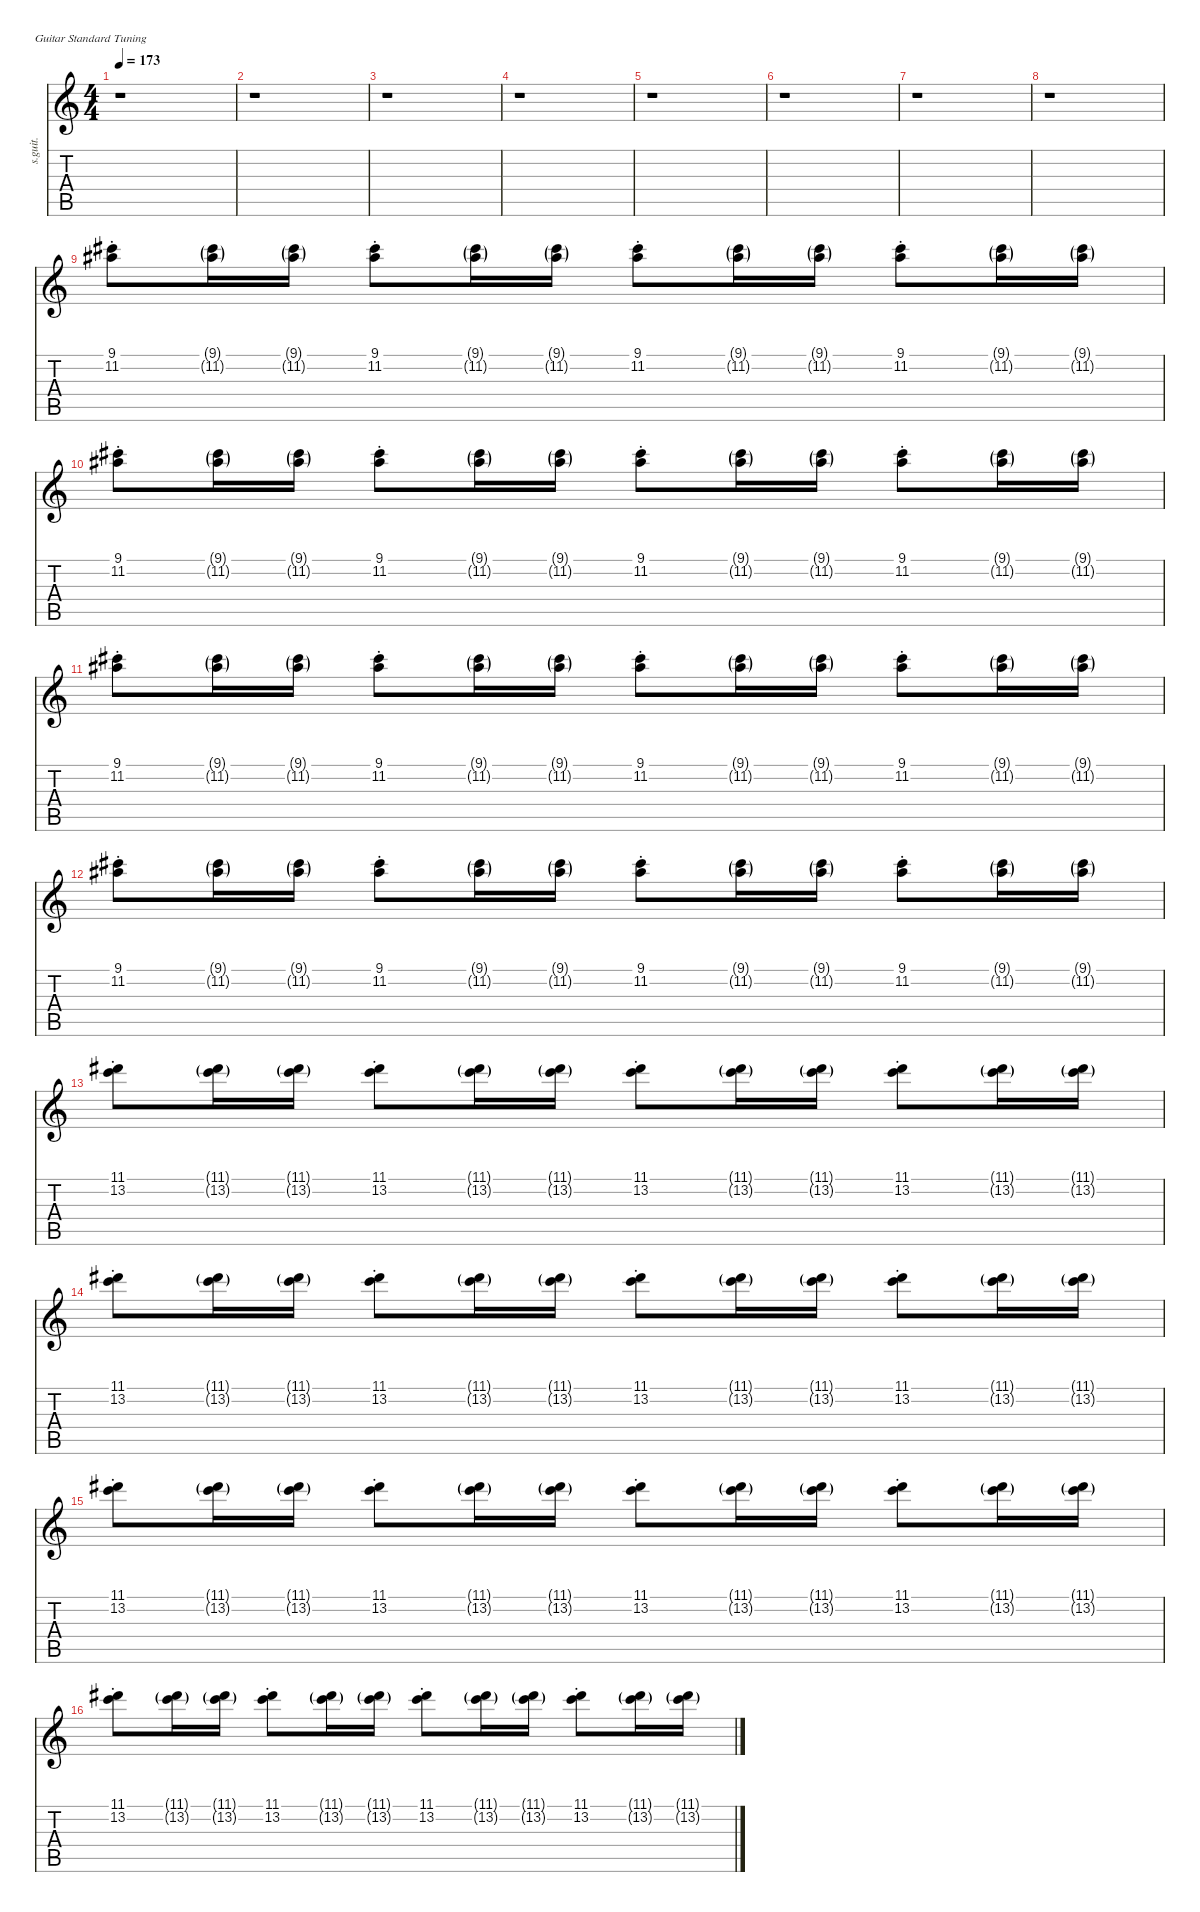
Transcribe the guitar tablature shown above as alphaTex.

\defaultSystemsLayout 4
\hideDynamics
\bracketExtendMode nobrackets
\track ("Synthesizer #2 (Right Hand)" "s.guit.") {instrument pad2warm}
\staff {score tabs}
\tuning (E4 B3 G3 D3 A2 E2)
\displaytranspose 12
\ts (4 4)
\tempo 173
\clef g2
\ks c
r.1{dy mf} |
r.1 |
r.1 |
r.1 |
r.1 |
r.1 |
r.1 |
r.1 |
(9.1{st acc #} 11.2{st acc #}).8{lyrics (0 "") lyrics (1 "") lyrics (2 "") lyrics (3 "") lyrics (4 "")} (9.1{g acc #} 11.2{g acc #}).16{lyrics (0 "") lyrics (1 "") lyrics (2 "") lyrics (3 "") lyrics (4 "")} (9.1{g acc #} 11.2{g acc #}).16{lyrics (0 "") lyrics (1 "") lyrics (2 "") lyrics (3 "") lyrics (4 "")} (9.1{st acc #} 11.2{st acc #}).8{lyrics (0 "") lyrics (1 "") lyrics (2 "") lyrics (3 "") lyrics (4 "")} (9.1{g acc #} 11.2{g acc #}).16{lyrics (0 "") lyrics (1 "") lyrics (2 "") lyrics (3 "") lyrics (4 "")} (9.1{g acc #} 11.2{g acc #}).16{lyrics (0 "") lyrics (1 "") lyrics (2 "") lyrics (3 "") lyrics (4 "")} (9.1{st acc #} 11.2{st acc #}).8{lyrics (0 "") lyrics (1 "") lyrics (2 "") lyrics (3 "") lyrics (4 "")} (9.1{g acc #} 11.2{g acc #}).16{lyrics (0 "") lyrics (1 "") lyrics (2 "") lyrics (3 "") lyrics (4 "")} (9.1{g acc #} 11.2{g acc #}).16{lyrics (0 "") lyrics (1 "") lyrics (2 "") lyrics (3 "") lyrics (4 "")} (9.1{st acc #} 11.2{st acc #}).8{lyrics (0 "") lyrics (1 "") lyrics (2 "") lyrics (3 "") lyrics (4 "")} (9.1{g acc #} 11.2{g acc #}).16{lyrics (0 "") lyrics (1 "") lyrics (2 "") lyrics (3 "") lyrics (4 "")} (9.1{g acc #} 11.2{g acc #}).16{lyrics (0 "") lyrics (1 "") lyrics (2 "") lyrics (3 "") lyrics (4 "")} |
(9.1{st acc #} 11.2{st acc #}).8{lyrics (0 "") lyrics (1 "") lyrics (2 "") lyrics (3 "") lyrics (4 "")} (9.1{g acc #} 11.2{g acc #}).16{lyrics (0 "") lyrics (1 "") lyrics (2 "") lyrics (3 "") lyrics (4 "")} (9.1{g acc #} 11.2{g acc #}).16{lyrics (0 "") lyrics (1 "") lyrics (2 "") lyrics (3 "") lyrics (4 "")} (9.1{st acc #} 11.2{st acc #}).8{lyrics (0 "") lyrics (1 "") lyrics (2 "") lyrics (3 "") lyrics (4 "")} (9.1{g acc #} 11.2{g acc #}).16{lyrics (0 "") lyrics (1 "") lyrics (2 "") lyrics (3 "") lyrics (4 "")} (9.1{g acc #} 11.2{g acc #}).16{lyrics (0 "") lyrics (1 "") lyrics (2 "") lyrics (3 "") lyrics (4 "")} (9.1{st acc #} 11.2{st acc #}).8{lyrics (0 "") lyrics (1 "") lyrics (2 "") lyrics (3 "") lyrics (4 "")} (9.1{g acc #} 11.2{g acc #}).16{lyrics (0 "") lyrics (1 "") lyrics (2 "") lyrics (3 "") lyrics (4 "")} (9.1{g acc #} 11.2{g acc #}).16{lyrics (0 "") lyrics (1 "") lyrics (2 "") lyrics (3 "") lyrics (4 "")} (9.1{st acc #} 11.2{st acc #}).8{lyrics (0 "") lyrics (1 "") lyrics (2 "") lyrics (3 "") lyrics (4 "")} (9.1{g acc #} 11.2{g acc #}).16{lyrics (0 "") lyrics (1 "") lyrics (2 "") lyrics (3 "") lyrics (4 "")} (9.1{g acc #} 11.2{g acc #}).16{lyrics (0 "") lyrics (1 "") lyrics (2 "") lyrics (3 "") lyrics (4 "")} |
(9.1{st acc #} 11.2{st acc #}).8{lyrics (0 "") lyrics (1 "") lyrics (2 "") lyrics (3 "") lyrics (4 "")} (9.1{g acc #} 11.2{g acc #}).16{lyrics (0 "") lyrics (1 "") lyrics (2 "") lyrics (3 "") lyrics (4 "")} (9.1{g acc #} 11.2{g acc #}).16{lyrics (0 "") lyrics (1 "") lyrics (2 "") lyrics (3 "") lyrics (4 "")} (9.1{st acc #} 11.2{st acc #}).8{lyrics (0 "") lyrics (1 "") lyrics (2 "") lyrics (3 "") lyrics (4 "")} (9.1{g acc #} 11.2{g acc #}).16{lyrics (0 "") lyrics (1 "") lyrics (2 "") lyrics (3 "") lyrics (4 "")} (9.1{g acc #} 11.2{g acc #}).16{lyrics (0 "") lyrics (1 "") lyrics (2 "") lyrics (3 "") lyrics (4 "")} (9.1{st acc #} 11.2{st acc #}).8{lyrics (0 "") lyrics (1 "") lyrics (2 "") lyrics (3 "") lyrics (4 "")} (9.1{g acc #} 11.2{g acc #}).16{lyrics (0 "") lyrics (1 "") lyrics (2 "") lyrics (3 "") lyrics (4 "")} (9.1{g acc #} 11.2{g acc #}).16{lyrics (0 "") lyrics (1 "") lyrics (2 "") lyrics (3 "") lyrics (4 "")} (9.1{st acc #} 11.2{st acc #}).8{lyrics (0 "") lyrics (1 "") lyrics (2 "") lyrics (3 "") lyrics (4 "")} (9.1{g acc #} 11.2{g acc #}).16{lyrics (0 "") lyrics (1 "") lyrics (2 "") lyrics (3 "") lyrics (4 "")} (9.1{g acc #} 11.2{g acc #}).16{lyrics (0 "") lyrics (1 "") lyrics (2 "") lyrics (3 "") lyrics (4 "")} |
(9.1{st acc #} 11.2{st acc #}).8{lyrics (0 "") lyrics (1 "") lyrics (2 "") lyrics (3 "") lyrics (4 "")} (9.1{g acc #} 11.2{g acc #}).16{lyrics (0 "") lyrics (1 "") lyrics (2 "") lyrics (3 "") lyrics (4 "")} (9.1{g acc #} 11.2{g acc #}).16{lyrics (0 "") lyrics (1 "") lyrics (2 "") lyrics (3 "") lyrics (4 "")} (9.1{st acc #} 11.2{st acc #}).8{lyrics (0 "") lyrics (1 "") lyrics (2 "") lyrics (3 "") lyrics (4 "")} (9.1{g acc #} 11.2{g acc #}).16{lyrics (0 "") lyrics (1 "") lyrics (2 "") lyrics (3 "") lyrics (4 "")} (9.1{g acc #} 11.2{g acc #}).16{lyrics (0 "") lyrics (1 "") lyrics (2 "") lyrics (3 "") lyrics (4 "")} (9.1{st acc #} 11.2{st acc #}).8{lyrics (0 "") lyrics (1 "") lyrics (2 "") lyrics (3 "") lyrics (4 "")} (9.1{g acc #} 11.2{g acc #}).16{lyrics (0 "") lyrics (1 "") lyrics (2 "") lyrics (3 "") lyrics (4 "")} (9.1{g acc #} 11.2{g acc #}).16{lyrics (0 "") lyrics (1 "") lyrics (2 "") lyrics (3 "") lyrics (4 "")} (9.1{st acc #} 11.2{st acc #}).8{lyrics (0 "") lyrics (1 "") lyrics (2 "") lyrics (3 "") lyrics (4 "")} (9.1{g acc #} 11.2{g acc #}).16{lyrics (0 "") lyrics (1 "") lyrics (2 "") lyrics (3 "") lyrics (4 "")} (9.1{g acc #} 11.2{g acc #}).16{lyrics (0 "") lyrics (1 "") lyrics (2 "") lyrics (3 "") lyrics (4 "")} |
(11.1{st acc #} 13.2{st}).8{lyrics (0 "") lyrics (1 "") lyrics (2 "") lyrics (3 "") lyrics (4 "")} (11.1{g acc #} 13.2{g}).16{lyrics (0 "") lyrics (1 "") lyrics (2 "") lyrics (3 "") lyrics (4 "")} (11.1{g acc #} 13.2{g}).16{lyrics (0 "") lyrics (1 "") lyrics (2 "") lyrics (3 "") lyrics (4 "")} (11.1{st acc #} 13.2{st}).8{lyrics (0 "") lyrics (1 "") lyrics (2 "") lyrics (3 "") lyrics (4 "")} (11.1{g acc #} 13.2{g}).16{lyrics (0 "") lyrics (1 "") lyrics (2 "") lyrics (3 "") lyrics (4 "")} (11.1{g acc #} 13.2{g}).16{lyrics (0 "") lyrics (1 "") lyrics (2 "") lyrics (3 "") lyrics (4 "")} (11.1{st acc #} 13.2{st}).8{lyrics (0 "") lyrics (1 "") lyrics (2 "") lyrics (3 "") lyrics (4 "")} (11.1{g acc #} 13.2{g}).16{lyrics (0 "") lyrics (1 "") lyrics (2 "") lyrics (3 "") lyrics (4 "")} (11.1{g acc #} 13.2{g}).16{lyrics (0 "") lyrics (1 "") lyrics (2 "") lyrics (3 "") lyrics (4 "")} (11.1{st acc #} 13.2{st}).8{lyrics (0 "") lyrics (1 "") lyrics (2 "") lyrics (3 "") lyrics (4 "")} (11.1{g acc #} 13.2{g}).16{lyrics (0 "") lyrics (1 "") lyrics (2 "") lyrics (3 "") lyrics (4 "")} (11.1{g acc #} 13.2{g}).16{lyrics (0 "") lyrics (1 "") lyrics (2 "") lyrics (3 "") lyrics (4 "")} |
(11.1{st acc #} 13.2{st}).8{lyrics (0 "") lyrics (1 "") lyrics (2 "") lyrics (3 "") lyrics (4 "")} (11.1{g acc #} 13.2{g}).16{lyrics (0 "") lyrics (1 "") lyrics (2 "") lyrics (3 "") lyrics (4 "")} (11.1{g acc #} 13.2{g}).16{lyrics (0 "") lyrics (1 "") lyrics (2 "") lyrics (3 "") lyrics (4 "")} (11.1{st acc #} 13.2{st}).8{lyrics (0 "") lyrics (1 "") lyrics (2 "") lyrics (3 "") lyrics (4 "")} (11.1{g acc #} 13.2{g}).16{lyrics (0 "") lyrics (1 "") lyrics (2 "") lyrics (3 "") lyrics (4 "")} (11.1{g acc #} 13.2{g}).16{lyrics (0 "") lyrics (1 "") lyrics (2 "") lyrics (3 "") lyrics (4 "")} (11.1{st acc #} 13.2{st}).8{lyrics (0 "") lyrics (1 "") lyrics (2 "") lyrics (3 "") lyrics (4 "")} (11.1{g acc #} 13.2{g}).16{lyrics (0 "") lyrics (1 "") lyrics (2 "") lyrics (3 "") lyrics (4 "")} (11.1{g acc #} 13.2{g}).16{lyrics (0 "") lyrics (1 "") lyrics (2 "") lyrics (3 "") lyrics (4 "")} (11.1{st acc #} 13.2{st}).8{lyrics (0 "") lyrics (1 "") lyrics (2 "") lyrics (3 "") lyrics (4 "")} (11.1{g acc #} 13.2{g}).16{lyrics (0 "") lyrics (1 "") lyrics (2 "") lyrics (3 "") lyrics (4 "")} (11.1{g acc #} 13.2{g}).16{lyrics (0 "") lyrics (1 "") lyrics (2 "") lyrics (3 "") lyrics (4 "")} |
(11.1{st acc #} 13.2{st}).8{lyrics (0 "") lyrics (1 "") lyrics (2 "") lyrics (3 "") lyrics (4 "")} (11.1{g acc #} 13.2{g}).16{lyrics (0 "") lyrics (1 "") lyrics (2 "") lyrics (3 "") lyrics (4 "")} (11.1{g acc #} 13.2{g}).16{lyrics (0 "") lyrics (1 "") lyrics (2 "") lyrics (3 "") lyrics (4 "")} (11.1{st acc #} 13.2{st}).8{lyrics (0 "") lyrics (1 "") lyrics (2 "") lyrics (3 "") lyrics (4 "")} (11.1{g acc #} 13.2{g}).16{lyrics (0 "") lyrics (1 "") lyrics (2 "") lyrics (3 "") lyrics (4 "")} (11.1{g acc #} 13.2{g}).16{lyrics (0 "") lyrics (1 "") lyrics (2 "") lyrics (3 "") lyrics (4 "")} (11.1{st acc #} 13.2{st}).8{lyrics (0 "") lyrics (1 "") lyrics (2 "") lyrics (3 "") lyrics (4 "")} (11.1{g acc #} 13.2{g}).16{lyrics (0 "") lyrics (1 "") lyrics (2 "") lyrics (3 "") lyrics (4 "")} (11.1{g acc #} 13.2{g}).16{lyrics (0 "") lyrics (1 "") lyrics (2 "") lyrics (3 "") lyrics (4 "")} (11.1{st acc #} 13.2{st}).8{lyrics (0 "") lyrics (1 "") lyrics (2 "") lyrics (3 "") lyrics (4 "")} (11.1{g acc #} 13.2{g}).16{lyrics (0 "") lyrics (1 "") lyrics (2 "") lyrics (3 "") lyrics (4 "")} (11.1{g acc #} 13.2{g}).16{lyrics (0 "") lyrics (1 "") lyrics (2 "") lyrics (3 "") lyrics (4 "")} |
(11.1{st acc #} 13.2{st}).8{lyrics (0 "") lyrics (1 "") lyrics (2 "") lyrics (3 "") lyrics (4 "")} (11.1{g acc #} 13.2{g}).16{lyrics (0 "") lyrics (1 "") lyrics (2 "") lyrics (3 "") lyrics (4 "")} (11.1{g acc #} 13.2{g}).16{lyrics (0 "") lyrics (1 "") lyrics (2 "") lyrics (3 "") lyrics (4 "")} (11.1{st acc #} 13.2{st}).8{lyrics (0 "") lyrics (1 "") lyrics (2 "") lyrics (3 "") lyrics (4 "")} (11.1{g acc #} 13.2{g}).16{lyrics (0 "") lyrics (1 "") lyrics (2 "") lyrics (3 "") lyrics (4 "")} (11.1{g acc #} 13.2{g}).16{lyrics (0 "") lyrics (1 "") lyrics (2 "") lyrics (3 "") lyrics (4 "")} (11.1{st acc #} 13.2{st}).8{lyrics (0 "") lyrics (1 "") lyrics (2 "") lyrics (3 "") lyrics (4 "")} (11.1{g acc #} 13.2{g}).16{lyrics (0 "") lyrics (1 "") lyrics (2 "") lyrics (3 "") lyrics (4 "")} (11.1{g acc #} 13.2{g}).16{lyrics (0 "") lyrics (1 "") lyrics (2 "") lyrics (3 "") lyrics (4 "")} (11.1{st acc #} 13.2{st}).8{lyrics (0 "") lyrics (1 "") lyrics (2 "") lyrics (3 "") lyrics (4 "")} (11.1{g acc #} 13.2{g}).16{lyrics (0 "") lyrics (1 "") lyrics (2 "") lyrics (3 "") lyrics (4 "")} (11.1{g acc #} 13.2{g}).16{lyrics (0 "") lyrics (1 "") lyrics (2 "") lyrics (3 "") lyrics (4 "")}
